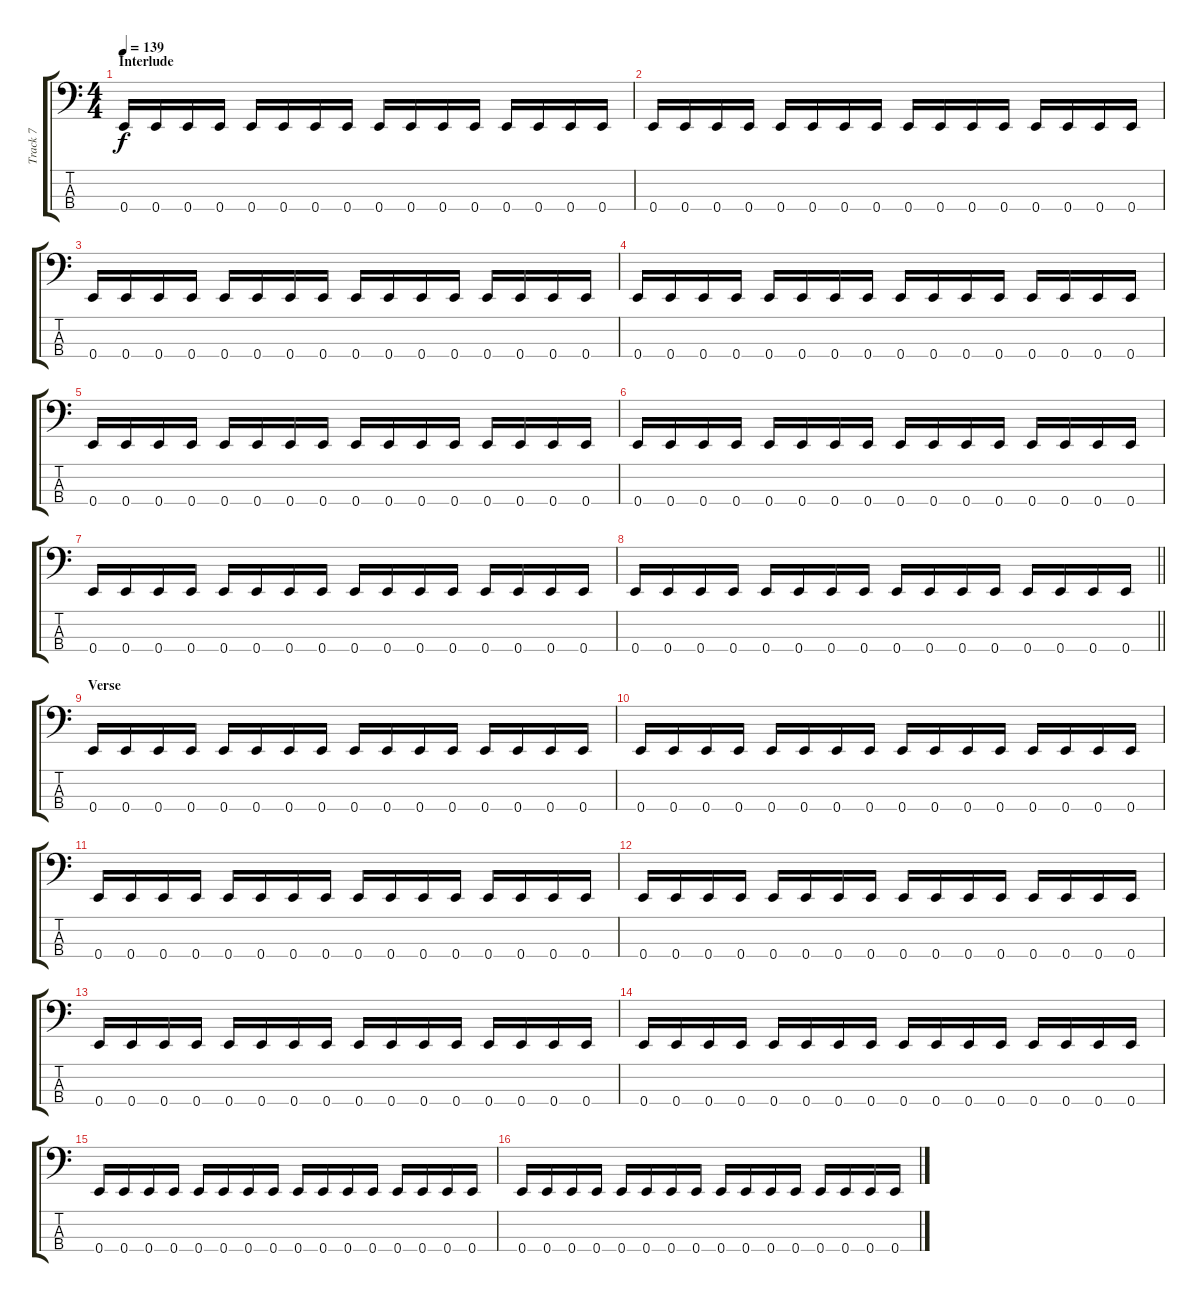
\track ("Track 7" "Track 7") {instrument electricbassfinger}
\staff {score tabs}
\tuning (G2 D2 A1 E1) {hide}
\ts (4 4)
\section ("" "Interlude")
\tempo 139
\clef f4
\ks c
0.4.16{dy f} 0.4.16 0.4.16 0.4.16 0.4.16 0.4.16 0.4.16 0.4.16 0.4.16 0.4.16 0.4.16 0.4.16 0.4.16 0.4.16 0.4.16 0.4.16 |
0.4.16 0.4.16 0.4.16 0.4.16 0.4.16 0.4.16 0.4.16 0.4.16 0.4.16 0.4.16 0.4.16 0.4.16 0.4.16 0.4.16 0.4.16 0.4.16 |
0.4.16 0.4.16 0.4.16 0.4.16 0.4.16 0.4.16 0.4.16 0.4.16 0.4.16 0.4.16 0.4.16 0.4.16 0.4.16 0.4.16 0.4.16 0.4.16 |
0.4.16 0.4.16 0.4.16 0.4.16 0.4.16 0.4.16 0.4.16 0.4.16 0.4.16 0.4.16 0.4.16 0.4.16 0.4.16 0.4.16 0.4.16 0.4.16 |
0.4.16 0.4.16 0.4.16 0.4.16 0.4.16 0.4.16 0.4.16 0.4.16 0.4.16 0.4.16 0.4.16 0.4.16 0.4.16 0.4.16 0.4.16 0.4.16 |
0.4.16 0.4.16 0.4.16 0.4.16 0.4.16 0.4.16 0.4.16 0.4.16 0.4.16 0.4.16 0.4.16 0.4.16 0.4.16 0.4.16 0.4.16 0.4.16 |
0.4.16 0.4.16 0.4.16 0.4.16 0.4.16 0.4.16 0.4.16 0.4.16 0.4.16 0.4.16 0.4.16 0.4.16 0.4.16 0.4.16 0.4.16 0.4.16 |
\barLineRight lightlight
0.4.16 0.4.16 0.4.16 0.4.16 0.4.16 0.4.16 0.4.16 0.4.16 0.4.16 0.4.16 0.4.16 0.4.16 0.4.16 0.4.16 0.4.16 0.4.16 |
\section ("" "Verse")
0.4.16 0.4.16 0.4.16 0.4.16 0.4.16 0.4.16 0.4.16 0.4.16 0.4.16 0.4.16 0.4.16 0.4.16 0.4.16 0.4.16 0.4.16 0.4.16 |
0.4.16 0.4.16 0.4.16 0.4.16 0.4.16 0.4.16 0.4.16 0.4.16 0.4.16 0.4.16 0.4.16 0.4.16 0.4.16 0.4.16 0.4.16 0.4.16 |
0.4.16 0.4.16 0.4.16 0.4.16 0.4.16 0.4.16 0.4.16 0.4.16 0.4.16 0.4.16 0.4.16 0.4.16 0.4.16 0.4.16 0.4.16 0.4.16 |
0.4.16 0.4.16 0.4.16 0.4.16 0.4.16 0.4.16 0.4.16 0.4.16 0.4.16 0.4.16 0.4.16 0.4.16 0.4.16 0.4.16 0.4.16 0.4.16 |
0.4.16 0.4.16 0.4.16 0.4.16 0.4.16 0.4.16 0.4.16 0.4.16 0.4.16 0.4.16 0.4.16 0.4.16 0.4.16 0.4.16 0.4.16 0.4.16 |
0.4.16 0.4.16 0.4.16 0.4.16 0.4.16 0.4.16 0.4.16 0.4.16 0.4.16 0.4.16 0.4.16 0.4.16 0.4.16 0.4.16 0.4.16 0.4.16 |
0.4.16 0.4.16 0.4.16 0.4.16 0.4.16 0.4.16 0.4.16 0.4.16 0.4.16 0.4.16 0.4.16 0.4.16 0.4.16 0.4.16 0.4.16 0.4.16 |
0.4.16 0.4.16 0.4.16 0.4.16 0.4.16 0.4.16 0.4.16 0.4.16 0.4.16 0.4.16 0.4.16 0.4.16 0.4.16 0.4.16 0.4.16 0.4.16
